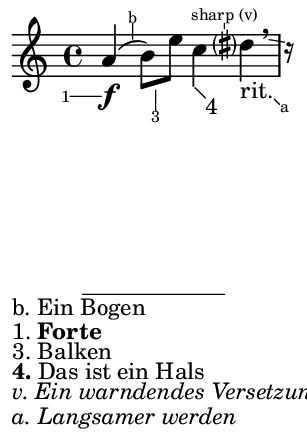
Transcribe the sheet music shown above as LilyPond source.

%% Generated by lilypond-book
%% Options: [exampleindent=10.16\mm,indent=0\mm,line-width=160\mm,paper-height=845.047\pt,paper-width=597.508\pt,papersize="a8",quote,ragged-right]
\include "lilypond-book-preamble.ly"


% ****************************************************************
% Start cut-&-pastable-section
% ****************************************************************

#(ly:set-option 'eps-box-padding 3.000000)



\paper {
  #(set-paper-size "a8")
  indent = 0\mm
  ragged-right = ##t
}

\layout {
  
}




% ****************************************************************
% ly snippet:
% ****************************************************************
\sourcefileline 1346
\book {
  \header { tagline = ##f }
  \relative {
    a'4-\footnote
      \markup { \teeny 1 } #'(-3 . 0)
      \markup { 1. \bold Forte } \f
    -\footnote
      \markup { \teeny b } #'(0 . 1.5)
      \markup { b. Ein Bogen } (
    b8)-\footnote
      \markup { \teeny 3 } #'(0 . -2)
      \markup { 3. Balken } [
    e]
    \single\footnote
      \markup { 4 } #'(1 . -1)
      \markup  { \bold 4. { Das ist ein Hals } } Stem
    c4
    \single\footnote
      \markup \concat \teeny { "sharp (v)" }
          #'(0 . 0.5)
      \markup \italic { v. Ein warndendes Versetzungszeichen } AccidentalCautionary
    dis?4-\footnote
      \markup \concat \teeny { "a" } #'(0.5 . -0.5)
      \markup \italic { a. Langsamer werden } _"rit."
    \footnote
      \markup { \teeny \musicglyph "rests.4" }
          #'(1.5 . -0.25)
      \markup { \null } \breathe
  }
}


% ****************************************************************
% end ly snippet
% ****************************************************************
